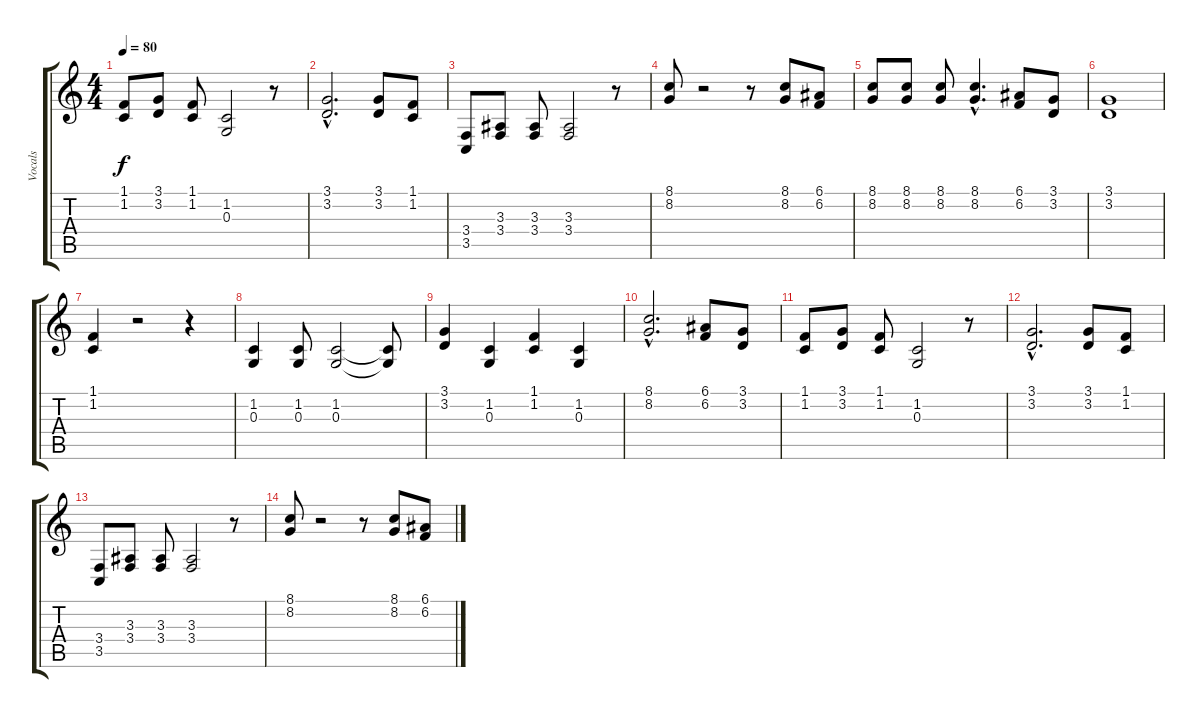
\track ("Vocals" "Vocals") {instrument lead6voice}
\staff {score tabs}
\tuning (E4 B3 G3 D3 A2 E2) {hide}
\ts (4 4)
\tempo 80
\clef g2
\ks c
(1.1 1.2).8{dy f} (3.1 3.2).8 (1.1 1.2).8 (1.2 0.3).2 r.8 |
(3.1{hac} 3.2{hac}).2{d} (3.1 3.2).8 (1.1 1.2).8 |
(3.4 3.5).8 (3.3 3.4).8 (3.3 3.4).8 (3.3 3.4).2 r.8 |
(8.1 8.2).8 r.2 r.8 (8.1 8.2).8 (6.1 6.2).8 |
(8.1 8.2).8 (8.1 8.2).8 (8.1 8.2).8 (8.1{hac} 8.2{hac}).4{d} (6.1 6.2).8 (3.1 3.2).8 |
(3.1 3.2).1 |
(1.1 1.2).4 r.2 r.4 |
(1.2 0.3).4 (1.2 0.3).8 (1.2 0.3).2 (1.2{t} 0.3{t}).8 |
(3.1 3.2).4 (1.2 0.3).4 (1.1 1.2).4 (1.2 0.3).4 |
(8.1{hac} 8.2{hac}).2{d} (6.1 6.2).8 (3.1 3.2).8 |
(1.1 1.2).8 (3.1 3.2).8 (1.1 1.2).8 (1.2 0.3).2 r.8 |
(3.1{hac} 3.2{hac}).2{d} (3.1 3.2).8 (1.1 1.2).8 |
(3.4 3.5).8 (3.3 3.4).8 (3.3 3.4).8 (3.3 3.4).2 r.8 |
(8.1 8.2).8 r.2 r.8 (8.1 8.2).8 (6.1 6.2).8
